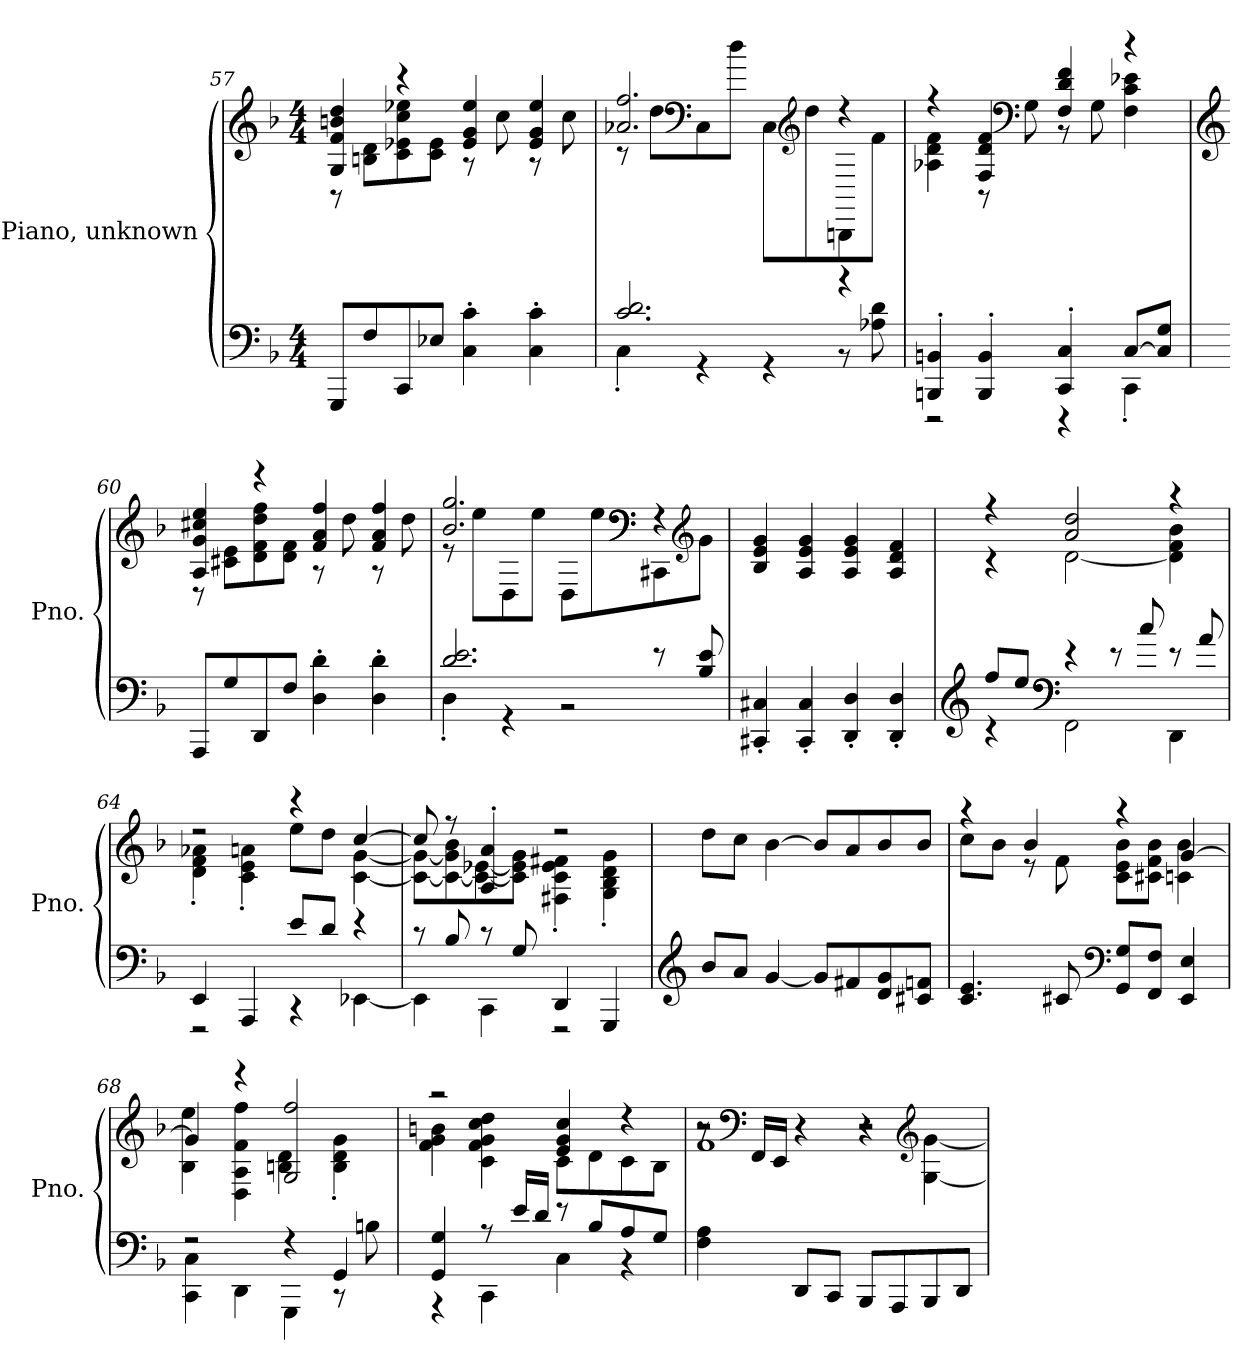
**kern	**kern
*part1	*part1
*staff2	*staff1
*I"Piano, unknown	*
*I'Pno.	*
!!LO:LB:g=z
*clefF4	*clefG2
*k[b-]	*k[b-]
*M4/4	*M4/4
=57	=57
*	*^
8GGG/L	4G/ 4f/ 4bn/ 4dd/	8r
8F/	.	8Bn\ 8d\L
8CC/	4r	8c\ 8e-X\ 8cc\ 8ee-X\
8E-X/J	.	8c\ 8e-\J
4C\' 4c\'	4e-/ 4g/ 4ee-/	8r
.	.	8cc\
4C\' 4c\'	4e-/ 4g/ 4ee-/	8r
.	.	8cc\
=58	=58	=58
*^	*	*
2.c/ 2.d/	4C'\	2.a-X/ 2.ff/	8r
.	.	.	8dd\L
*	*	*clefF4	*
.	4r	.	8C\
.	.	.	8dd\J
.	4r	.	8C\L
*	*	*clefG2	*
.	.	.	8dd\
4r	8r	4r	8BBBn\
.	8A-X\ 8d\	.	8f\J
=59	=59	=59	=59
4BBBn/' 4BBn/'	2r	4r	4A-X\ 4d\ 4f\
4BBB/' 4BB/'	.	4F/ 4d/ 4f/	8r
*	*	*clefF4	*
.	.	.	8G\
4CC/' 4C/'	4r	4F/ 4d/ 4f/	8r
.	.	.	8G\
[8C/L	4CC'\	4r	4F\ 4c\ 4e-X\
8C/] 8G/J	.	.	.
*v	*v	*	*
!!LO:LB:g=z	!!
=60	=60	=60
*	*clefG2	*
8AAA/L	4A/ 4g/ 4cc#X/ 4ee/	8r
8G/	.	8c#X\ 8e\L
8DD/	4r	8d\ 8f\ 8dd\ 8ff\
8F/J	.	8d\ 8f\J
4D\' 4d\'	4f/ 4a/ 4ff/	8r
.	.	8dd\
4D\' 4d\'	4f/ 4a/ 4ff/	8r
.	.	8dd\
=61	=61	=61
*^	*	*
2.d/ 2.e/	4D'\	2.b-/ 2.gg/	8r
.	.	.	8ee\L
.	4r	.	8D\
.	.	.	8ee\J
.	2r	.	8D\L
.	.	.	8ee\
*	*	*clefF4	*
8r	.	4r	8CC#X\
*	*	*clefG2	*
8B-/ 8e/	.	.	8g\J
*v	*v	*	*
*	*v	*v
=62	=62
4CC#X/' 4C#X/'	4B-/ 4e/ 4g/
4CC#/' 4C#/'	4A/ 4e/ 4g/
4DD/' 4D/'	4A/ 4e/ 4g/
4DD/' 4D/'	4A/ 4d/ 4f/
=63	=63
*clefG2	*
*^	*^
8ff/L	4r	4r	4r
8ee/J	.	.	.
*clefF4	*	*	*
4r	2FF\	2a/ 2dd/	[2d\
8r	.	.	.
8cc/	.	.	.
8r	4DD\	4r	4d\] 4f\ 4b-\
8a/	.	.	.
!!LO:LB:g=z	!!
=64	=64	=64	=64
4EE/	2r	2r	4d\' 4f\' 4a-X\'
4AAA/	.	.	4c\' 4e\' 4an\'
8e/L	4r	4r	8ee\L
8d/J	.	.	8dd\J
4r	[4EE-X\	[4cc/	[4c\ [4g\
=65	=65	=65	=65
8r	4EE-\]	8cc/]	8c\_ 8g\_L
8B-/	.	8r	8c\_ 8g\] 8b-\
8r	4CC\	4A/' 4a/'	8c\_ [8e-X\
8G/	.	.	8c\] 8e-\] 8g\J
4DD/	2r	2r	4F#X\' 4c\' 4e-\' 4f#X\'
4GGG/	.	.	4G\' 4B-\' 4d\' 4g\'
*v	*v	*	*
*	*v	*v
=66	=66
*clefG2	*
8b-/L	8dd\L
8a/J	8cc\J
[4g/	[4b-\
8g/L]	8b-/L]
8f#X/	8a/
8d/ 8g/	8b-/
8c#X/ 8fn/J	8b-/J
=67	=67
*	*^
4.c/ 4.e/	4r	8cc\L
.	.	8b-\J
.	4b-/	8r
8c#X/	.	8f\
*clefF4	*	*
8GG/ 8G/L	4r	8c\ 8e\ 8b-\L
8FF/ 8F/J	.	8c#X\ 8f\ 8b-\J
4EE/ 4E/	[4g/	4cn\ 4b-\
!!LO:PB:g=z	!!
=68	=68	=68
*^	*	*
2r	4CC\ 4C\	4g/]	4B-\ 4ee\
.	4DD\	4r	4D\ 4A\ 4f\ 4ff\
4r	4GGG\	2G/ 2ff/	4Bn\ 4d\
4GG/	8r	.	4B\' 4d\' 4g\'
.	8Bn\	.	.
=69	=69	=69	=69
4GG/ 4G/	4r	2r	4f\ 4g\ 4bn\
8r	4CC\	.	4c\ 4f\ 4g\ 4cc\ 4dd\
16e/LL	.	.	.
16d/JJ	.	.	.
8r	4C\	4e/ 4g/ 4cc/	8c\L
8B-/L	.	.	8d\
8A/	4r	4r	8c\
8G/J	.	.	8B-\J
*v	*v	*	*
=70	=70	=70
*	*	*^
4F\ 4A\	1f	2r	8r
*	*clefF4	*	*
.	.	.	16FF/LL
.	.	.	16EE/JJ
8DD/L	.	.	4r
8CC/J	.	.	.
8BBB-/L	.	4r	2r
8AAA/	.	.	.
*	*clefG2	*	*
8BBB-/	.	[4G\ [4g\	.
8DD/J	.	.	.
*	*v	*v	*v
=	=
*-	*-
